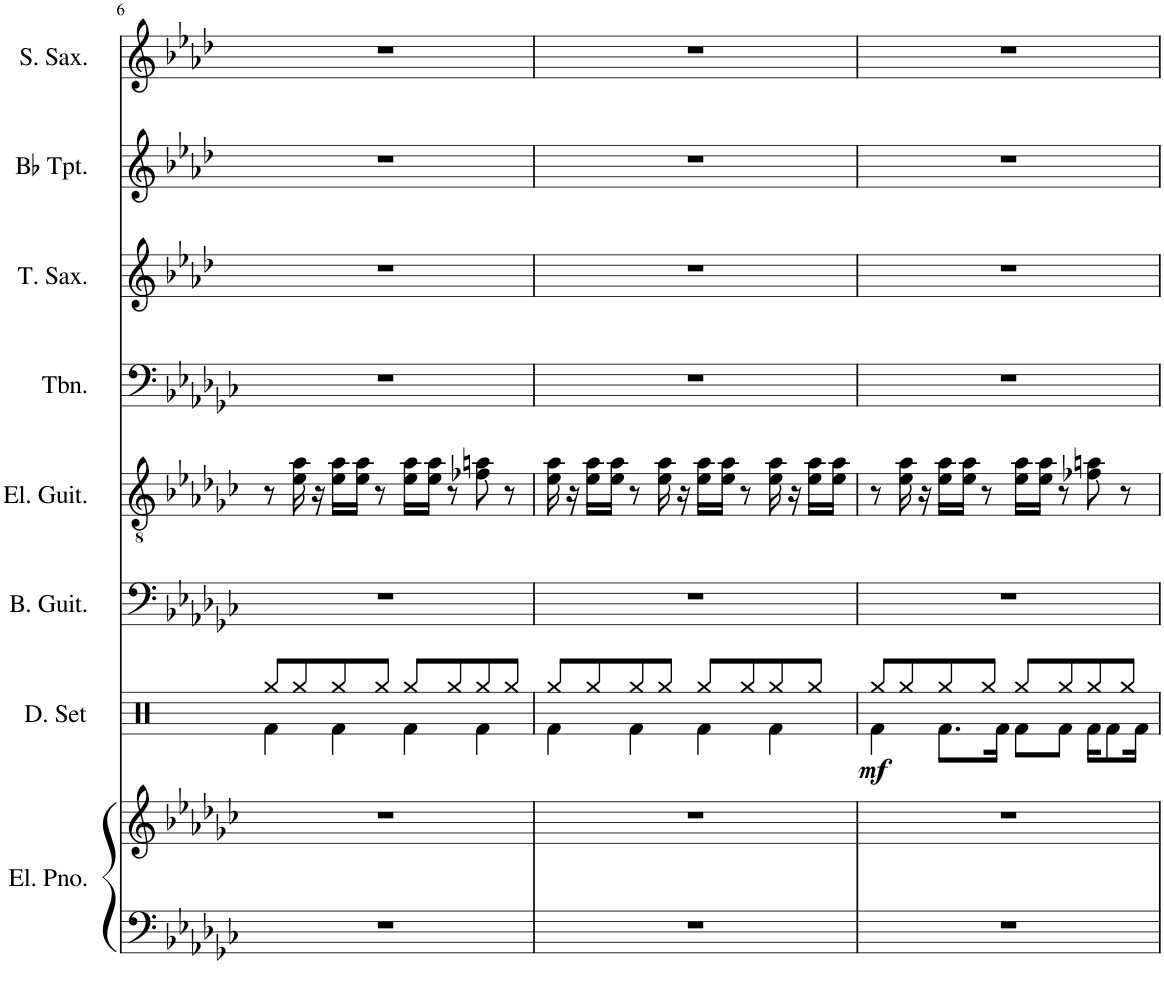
**kern	**kern	**kern	**dynam	**kern	**kern	**kern	**kern	**kern	**kern
*part8	*part8	*part7	*part7	*part6	*part5	*part4	*part3	*part2	*part1
*staff9	*staff8	*staff7	*staff7	*staff6	*staff5	*staff4	*staff3	*staff2	*staff1
*I"Electric Piano	*	*I"Drumset	*	*I"Bass Guitar	*I"Electric Guitar	*I"Trombone	*I"Tenor Saxophone	*I"Bb Trumpet	*I"Soprano Saxophone
*I'El. Pno.	*	*I'D. Set	*	*I'B. Guit.	*I'El. Guit.	*I'Tbn.	*I'T. Sax.	*I'Bb Tpt.	*I'S. Sax.
!!LO:PB:g=z
*clefF4	*clefG2	*clefX	*	*clefF4	*clefGv2	*clefF4	*clefG2	*clefG2	*clefG2
*	*	*	*	*Trd7c12	*	*	*Trd8c14	*Trd1c2	*Trd1c2
*k[b-e-a-d-g-c-]	*k[b-e-a-d-g-c-]	*k[]	*	*k[b-e-a-d-g-c-]	*k[b-e-a-d-g-c-]	*k[b-e-a-d-g-c-]	*k[b-e-a-d-]	*k[b-e-a-d-]	*k[b-e-a-d-]
*M4/4	*M4/4	*M4/4	*	*M4/4	*M4/4	*M4/4	*M4/4	*M4/4	*M4/4
=6	=6	=6	=6	=6	=6	=6	=6	=6	=6
*	*	*^	*	*	*	*	*	*	*
1r	1r	8Rgg/L	4Rf\	.	1r	8r	1r	1r	1r	1r
.	.	8Rgg/	.	.	.	16e-\ 16a-\	.	.	.	.
.	.	.	.	.	.	16r	.	.	.	.
.	.	8Rgg/	4Rf\	.	.	16e-\ 16a-\LL	.	.	.	.
.	.	.	.	.	.	16e-\ 16a-\JJ	.	.	.	.
.	.	8Rgg/J	.	.	.	8r	.	.	.	.
.	.	8Rgg/L	4Rf\	.	.	16e-\ 16a-\LL	.	.	.	.
.	.	.	.	.	.	16e-\ 16a-\JJ	.	.	.	.
.	.	8Rgg/	.	.	.	8r	.	.	.	.
.	.	8Rgg/	4Rf\	.	.	8f-X\ 8an\	.	.	.	.
.	.	8Rgg/J	.	.	.	8r	.	.	.	.
=7	=7	=7	=7	=7	=7	=7	=7	=7	=7	=7
1r	1r	8Rgg/L	4Rf\	.	1r	16e-\ 16a-\	1r	1r	1r	1r
.	.	.	.	.	.	16r	.	.	.	.
.	.	8Rgg/	.	.	.	16e-\ 16a-\LL	.	.	.	.
.	.	.	.	.	.	16e-\ 16a-\JJ	.	.	.	.
.	.	8Rgg/	4Rf\	.	.	8r	.	.	.	.
.	.	8Rgg/J	.	.	.	16e-\ 16a-\	.	.	.	.
.	.	.	.	.	.	16r	.	.	.	.
.	.	8Rgg/L	4Rf\	.	.	16e-\ 16a-\LL	.	.	.	.
.	.	.	.	.	.	16e-\ 16a-\JJ	.	.	.	.
.	.	8Rgg/	.	.	.	8r	.	.	.	.
.	.	8Rgg/	4Rf\	.	.	16e-\ 16a-\	.	.	.	.
.	.	.	.	.	.	16r	.	.	.	.
.	.	8Rgg/J	.	.	.	16e-\ 16a-\LL	.	.	.	.
.	.	.	.	.	.	16e-\ 16a-\JJ	.	.	.	.
=8	=8	=8	=8	=8	=8	=8	=8	=8	=8	=8
!	!	!	!	!LO:DY:b	!	!	!	!	!	!
1r	1r	8Rgg/L	4Rf\	mf	1r	8r	1r	1r	1r	1r
.	.	8Rgg/	.	.	.	16e-\ 16a-\	.	.	.	.
.	.	.	.	.	.	16r	.	.	.	.
.	.	8Rgg/	8.Rf\L	.	.	16e-\ 16a-\LL	.	.	.	.
.	.	.	.	.	.	16e-\ 16a-\JJ	.	.	.	.
.	.	8Rgg/J	.	.	.	8r	.	.	.	.
.	.	.	16Rf\Jk	.	.	.	.	.	.	.
.	.	8Rgg/L	8Rf\L	.	.	16e-\ 16a-\LL	.	.	.	.
.	.	.	.	.	.	16e-\ 16a-\JJ	.	.	.	.
.	.	8Rgg/	8Rf\J	.	.	8r	.	.	.	.
.	.	8Rgg/	16Rf\KL	.	.	8f-X\ 8an\	.	.	.	.
.	.	.	8Rf\	.	.	.	.	.	.	.
.	.	8Rgg/J	.	.	.	8r	.	.	.	.
.	.	.	16Rf\Jk	.	.	.	.	.	.	.
*	*	*v	*v	*	*	*	*	*	*	*
=	=	=	=	=	=	=	=	=	=
*-	*-	*-	*-	*-	*-	*-	*-	*-	*-
